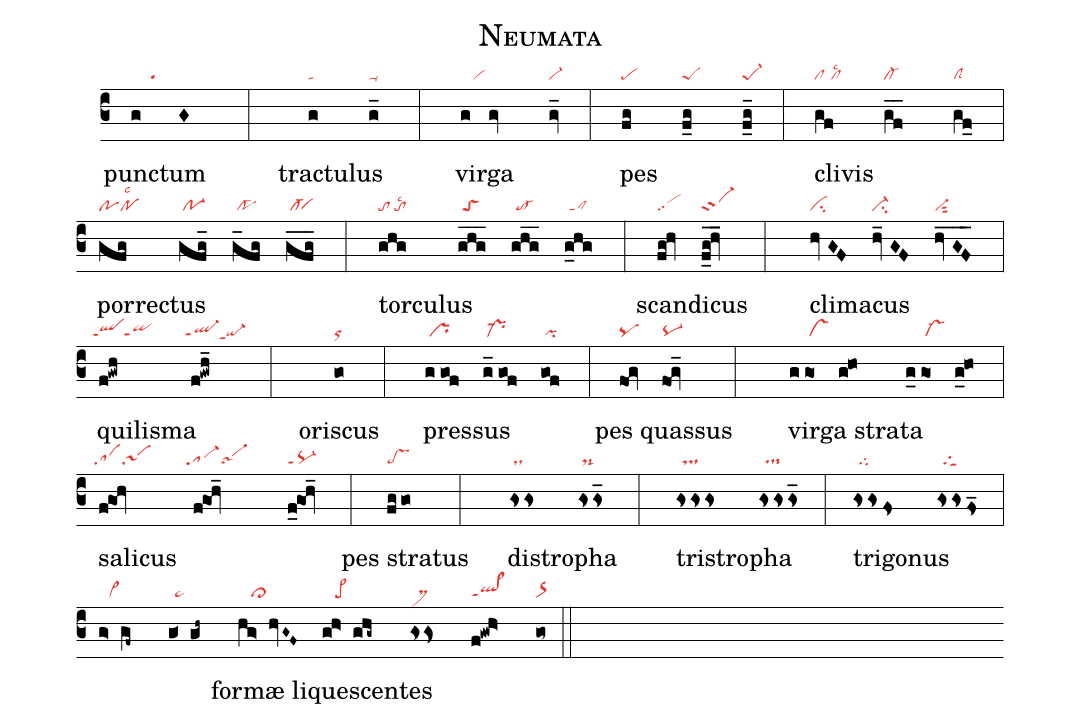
name: Neumata;
nabc-lines: 1;
%%
{punct}um(g////G|//////pu) (:)
{tractu}lus(g|ta|  g_|ta-) (:)
{vi}rga(g//gv|////vi|  gv_|vi-) (:)
{p}es(fg|pe|  f_g|peS|  f_g_|pe-1) (:)
{c}livis(gf|cl//cllsc2|  gf__|cl-|  gf_|clS) (:z-)
{p}orrectus(gfg|popolsc2|  gfg_2|/po-1| g_fg|/po-| gfg___|/poG) (:)
{t}orculus(ghg|to/tolsc2|  ghg___|/toS| ghg__|/to-| g_hg|/toG) (:)
{scan}dicus(fg@hv|sc| fg@hv___|sc-) (:)
{c}limacus(hvGF|ci| hv_GF|ci-| hvGF___|vi-sut2) (:z-)
{q}uilisma(f@gwh|``qlppt1`qippt1|   f@gwh_|``ql-ppt1`qi-ppt1) ( :)
{oriscus}(go|or) (:)
{p}ressus(ggof|/pr| g_gof|/pr-| gof|/pi) (:)
{pes q}uassus(fog|pq| fog_|pq-) (:)
{v}irga strata(ggo g@ho|//////vs|  g_0go g_0@ho|//////vs-) (:z-)
{s}alicus(f@goh|`sasa1|   f@goh_|``sa-sa-1|   f_@goh_|saG) (:)
{pes strat}us(fggo|pt) (:)
{d}istropha(gss|/ds|  gsgs_|/ds-) (:)
{t}ristropha(gsss|//ts|  gsgsgs_|//ts-) (:)
{t}rigonus(gssfs|//tg|  gsgsfs_|//tgS) (:z-)
{ } ~~~~~~~~~~~~~~formæ liquescentes(g> gf~|///vi>|   g< gh~|//pe~|   hg> hvG~F~|////cl>|  gh> ghg~|////pe>|   gsgs<|//ds>|   f@gwh>|ql>ppt1|   go~|or>) (::)
